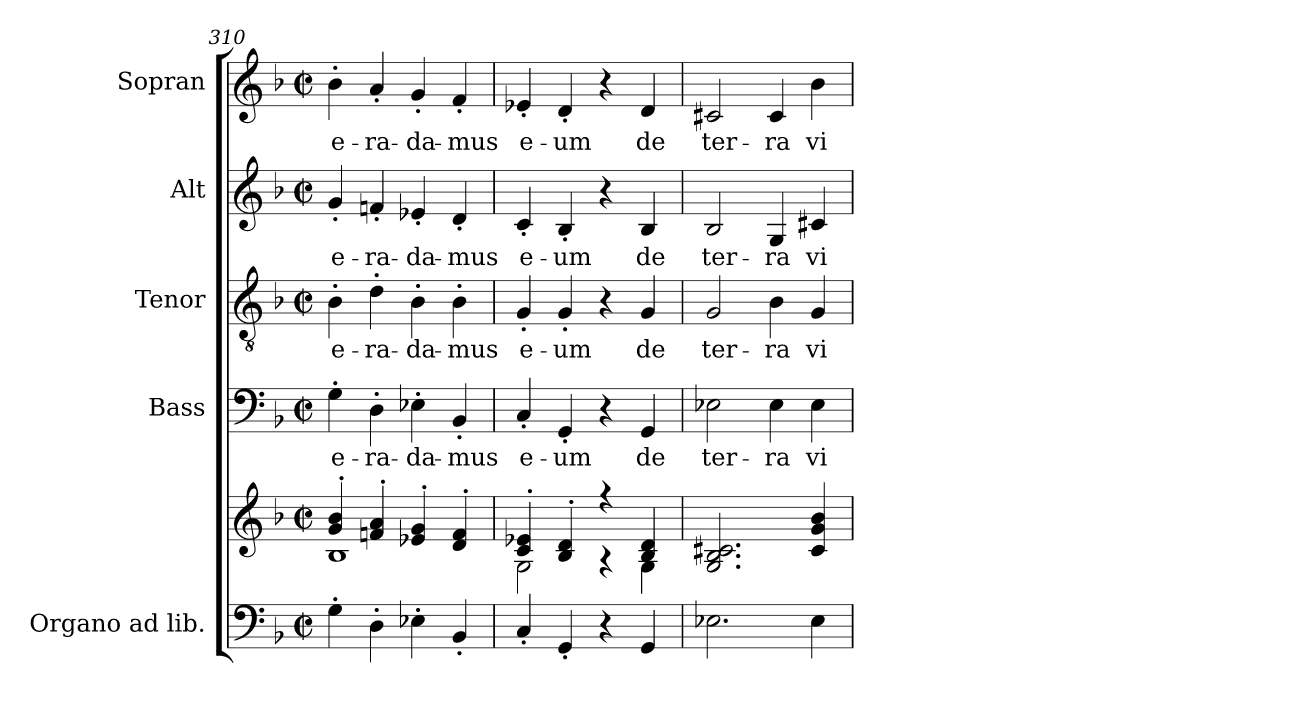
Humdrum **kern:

**kern	**kern	**kern	**text	**kern	**text	**kern	**text	**kern	**text
*part5	*part5	*part4	*part4	*part3	*part3	*part2	*part2	*part1	*part1
*staff6	*staff5	*staff4	*staff4	*staff3	*staff3	*staff2	*staff2	*staff1	*staff1
*I"Organo ad lib.	*	*I"Bass	*	*I"Tenor	*	*I"Alt	*	*I"Sopran	*
*	*	*I'B.	*	*I'T.	*	*I'A.	*	*I'S.	*
*clefF4	*clefG2	*clefF4	*	*clefGv2	*	*clefG2	*	*clefG2	*
*k[b-]	*k[b-]	*k[b-]	*	*k[b-]	*	*k[b-]	*	*k[b-]	*
*F:	*F:	*F:	*	*F:	*	*F:	*	*F:	*
*M2/2	*M2/2	*M2/2	*	*M2/2	*	*M2/2	*	*M2/2	*
*met(c|)	*met(c|)	*met(c|)	*	*met(c|)	*	*met(c|)	*	*met(c|)	*
=310	=310	=310	=310	=310	=310	=310	=310	=310	=310
*	*^	*	*	*	*	*	*	*	*
!	!	!	!	!LO:LY:b	!	!LO:LY:b	!	!LO:LY:b	!	!LO:LY:b
4G'>\	4g/'> 4b-/'>	1B-	4G'>\	e-	4B-'>\	e-	4g'</	e-	4b-'>\	e-
!	!	!	!	!LO:LY:b	!	!LO:LY:b	!	!LO:LY:b	!	!LO:LY:b
4D'>\	4fn/'> 4a/'>	.	4D'>\	-ra-	4d'>\	-ra-	4fn'</	-ra-	4a'</	-ra-
!	!	!	!	!LO:LY:b	!	!LO:LY:b	!	!LO:LY:b	!	!LO:LY:b
4E-X'>\	4e-X/'> 4g/'>	.	4E-X'>\	-da-	4B-'>\	-da-	4e-X'</	-da-	4g'</	-da-
!	!	!	!	!LO:LY:b	!	!LO:LY:b	!	!LO:LY:b	!	!LO:LY:b
4BB-'</	4d/'> 4f/'>	.	4BB-'</	-mus	4B-'>\	-mus	4d'</	-mus	4f'</	-mus
=311	=311	=311	=311	=311	=311	=311	=311	=311	=311	=311
!	!	!	!	!LO:LY:b	!	!LO:LY:b	!	!LO:LY:b	!	!LO:LY:b
4C'</	4c/'> 4e-X/'>	2G\	4C'</	e-	4G'</	e-	4c'</	e-	4e-X'</	e-
!	!	!	!	!LO:LY:b	!	!LO:LY:b	!	!LO:LY:b	!	!LO:LY:b
4GG'</	4B-/'> 4d/'>	.	4GG'</	-um	4G'</	-um	4B-'</	-um	4d'</	-um
4r	4r	4r	4r	.	4r	.	4r	.	4r	.
!	!	!	!	!LO:LY:b	!	!LO:LY:b	!	!LO:LY:b	!	!LO:LY:b
4GG/	4B-/ 4d/	4G\	4GG/	de	4G/	de	4B-/	de	4d/	de
=312	=312	=312	=312	=312	=312	=312	=312	=312	=312	=312
!	!	!	!	!LO:LY:b	!	!LO:LY:b	!	!LO:LY:b	!	!LO:LY:b
*	*v	*v	*	*	*	*	*	*	*	*
2.E-X\	2.G/ 2.B-/ 2.c#X/	2E-X\	ter-	2G/	ter-	2B-/	ter-	2c#X/	ter-
!	!	!	!LO:LY:b	!	!LO:LY:b	!	!LO:LY:b	!	!LO:LY:b
.	.	4E-\	-ra	4B-\	-ra	4G/	-ra	4c#/	-ra
!	!	!	!LO:LY:b	!	!LO:LY:b	!	!LO:LY:b	!	!LO:LY:b
4E-\	4c#/ 4g/ 4b-/	4E-\	vi-	4G/	vi-	4c#X/	vi-	4b-\	vi-
=	=	=	=	=	=	=	=	=	=
*-	*-	*-	*-	*-	*-	*-	*-	*-	*-
